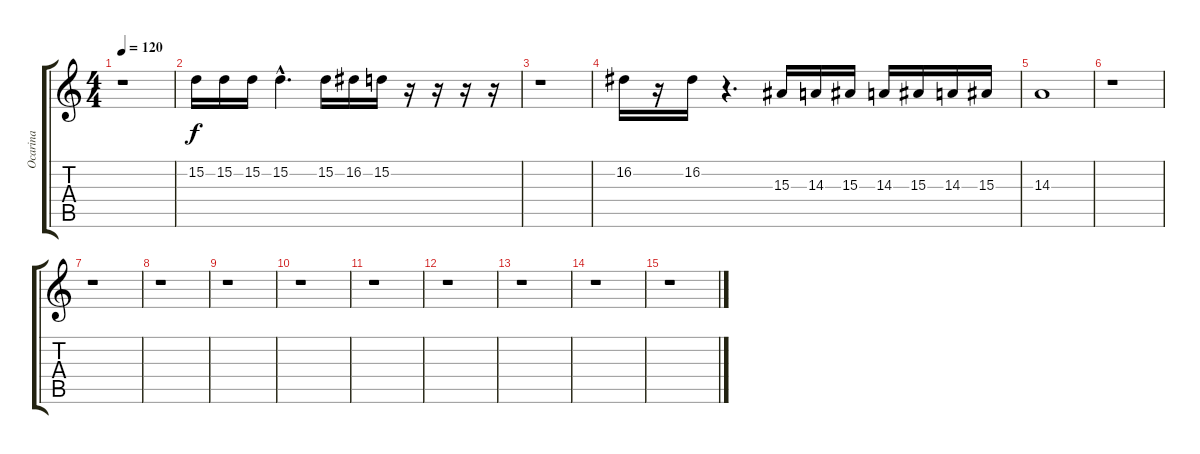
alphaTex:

\track ("Ocarina" "Ocarina") {instrument ocarina}
\staff {score tabs}
\tuning (E4 B3 G3 D3 A2 E2) {hide}
\ts (4 4)
\tempo 120
\clef g2
\ks c
r.1{dy f} |
15.2.16 15.2.16 15.2.16 15.2{hac}.4{d} 15.2.16 16.2.16 15.2.16 r.16 r.16 r.16 r.16 |
r.1 |
16.2.16 r.16 16.2.16 r.4{d} 15.3.16 14.3.16 15.3.16 14.3.16 15.3.16 14.3.16 15.3.16 |
14.3.1 |
r.1 |
r.1 |
r.1 |
r.1 |
r.1 |
r.1 |
r.1 |
r.1 |
r.1 |
r.1
